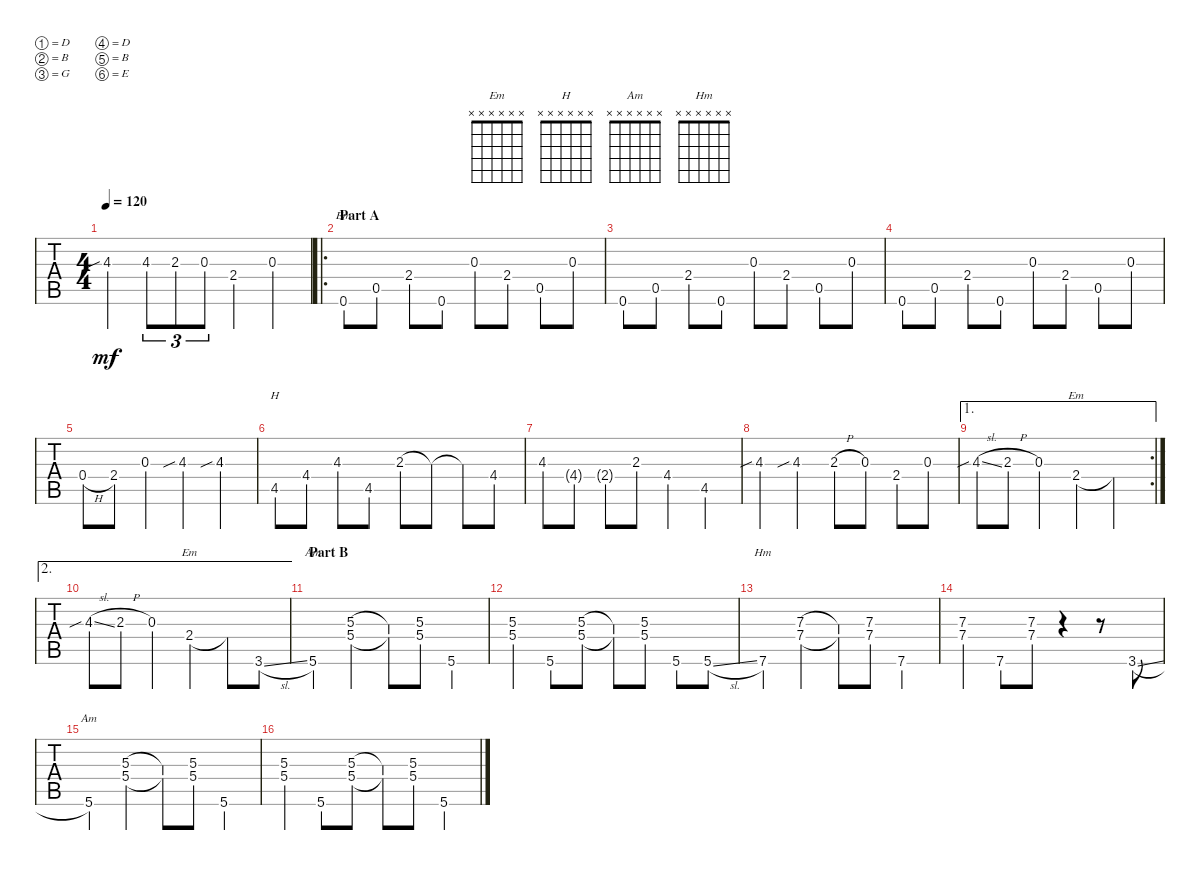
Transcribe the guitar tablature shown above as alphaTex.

\defaultSystemsLayout 4
\bracketExtendMode groupsimilarinstruments
\singleTrackTrackNamePolicy hidden
\multiTrackTrackNamePolicy hidden
\otherSystemsTrackNameOrientation horizontal
\track ("Dobro" "Dobro") {instrument acousticguitarsteel}
\staff {tabs}
\tuning (D4 B3 G3 D3 B2 E2)
\chord ("Em" x x x x x x)
\chord ("H" x x x x x x)
\chord ("Am" x x x x x x)
\chord ("Hm" x x x x x x)
\ts (4 4)
\tempo 120
\clef g2
\ks c
4.3{sib}.4{dy mf instrument acousticguitarsteel} 4.3.8{tu (3 2)} 2.3.8{tu (3 2)} 0.3.8{tu (3 2)} 2.4.4 0.3.4 |
\ro
\section ("" "Part A")
0.6.8{ch "Em"} 0.5.8 2.4.8 0.6.8 0.3.8 2.4.8 0.5.8 0.3.8 |
0.6.8 0.5.8 2.4.8 0.6.8 0.3.8 2.4.8 0.5.8 0.3.8 |
0.6.8 0.5.8 2.4.8 0.6.8 0.3.8 2.4.8 0.5.8 0.3.8 |
0.4{h}.8 2.4.8 0.3.4 4.3{sib}.4 4.3{sib}.4 |
4.5.8{ch "H"} 4.4.8 4.3.8 4.5.8 2.3.8 2.3{t}.8 2.3{t}.8 4.4.8 |
4.3.8 4.4{g}.8 2.4{g}.8 2.3.8 4.4.4 4.5.4 |
4.3{sib}.4 4.3{sib}.4 2.3{h}.8 0.3.8 2.4.8 0.3.8 |
\ae 1
\rc 2
4.3{sib sl}.8 2.3{h}.8 0.3.4 2.4.4{ch "Em"} 2.4{t}.4 |
\ae 2
4.3{sib sl}.8 2.3{h}.8 0.3.4 2.4.4{ch "Em"} 2.4{t}.8 3.6{sl}.8 |
\section ("" "Part B")
5.6.4{ch "Am"} (5.3 5.4).4 (5.4{t} 5.3{t}).8 (5.4 5.3).8 5.6.4 |
(5.3 5.4).4 5.6.8 (5.3 5.4).8 (5.4{t} 5.3{t}).8 (5.3 5.4).8 5.6.8 5.6{sl}.8 |
7.6.4{ch "Hm"} (7.3 7.4).4 (7.4{t} 7.3{t}).8 (7.3 7.4).8 7.6.4 |
(7.3 7.4).4 7.6.8 (7.4 7.3).8 r.4 r.8 3.6{sl}.8 |
5.6.4{ch "Am"} (5.4 5.3).4 (5.3{t} 5.4{t}).8 (5.4 5.3).8 5.6.4 |
(5.3 5.4).4 5.6.8 (5.4 5.3).8 (5.3{t} 5.4{t}).8 (5.3 5.4).8 5.6.4
